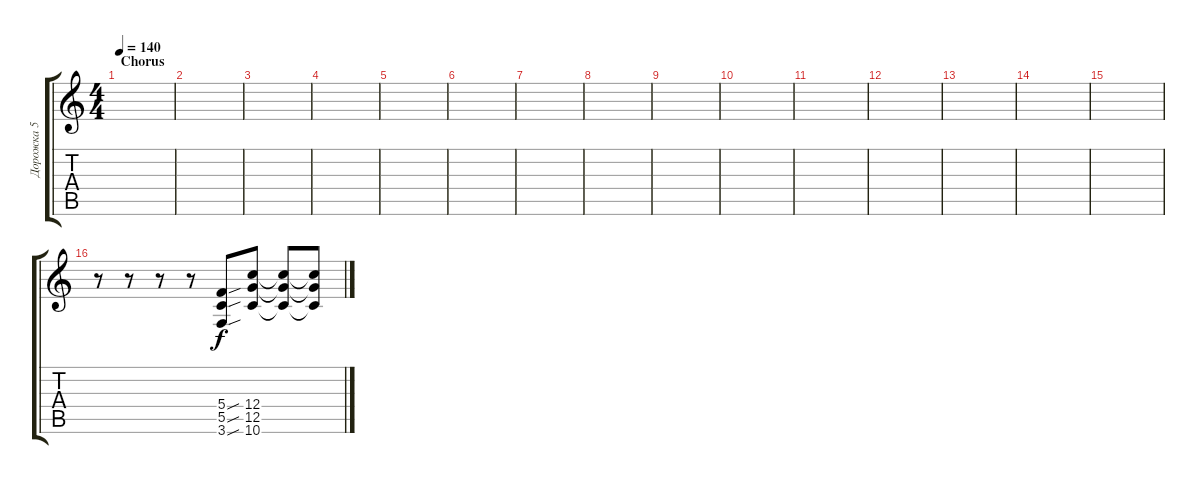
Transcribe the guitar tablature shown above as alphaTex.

\track ("Дорожка 5" "Дорожка 5") {instrument acousticguitarsteel}
\staff {score tabs}
\tuning (D4 A3 F3 C3 G2 D2) {hide}
\ts (4 4)
\section ("" "Chorus")
\tempo 140
\clef g2
\ks c
|
|
|
|
|
|
|
|
|
|
|
|
|
|
|
r.8 r.8 r.8 r.8 (5.4{sou} 5.5{sou} 3.6{sou}).8{instrument overdrivenguitar} (12.4 12.5 10.6).8 (12.4{t} 12.5{t} 10.6{t}).8 (12.4{t} 12.5{t} 10.6{t}).8
